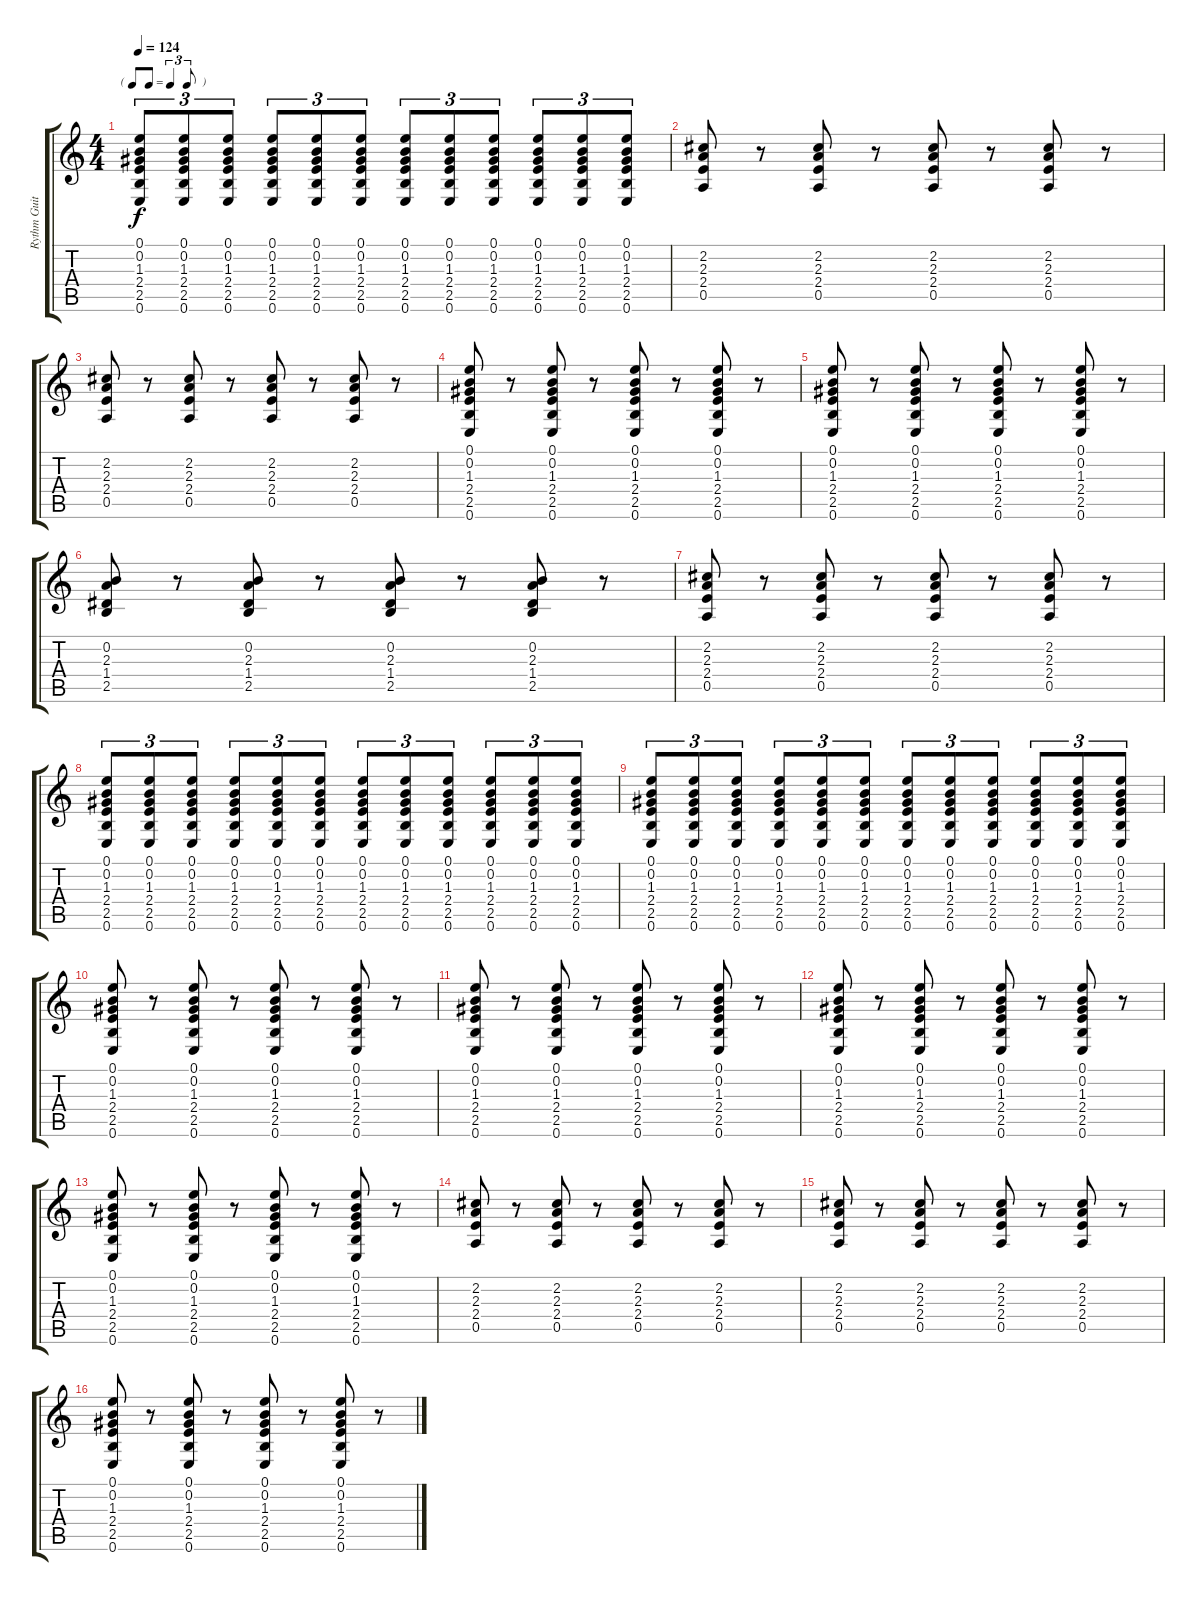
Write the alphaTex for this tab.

\track ("Rythm Guitar" "Rythm Guit") {instrument acousticguitarsteel}
\staff {score tabs}
\tuning (E4 B3 G3 D3 A2 E2) {hide}
\ts (4 4)
\tf triplet8th
\tempo 124
\clef g2
\ks c
(0.1 0.2 1.3 2.4 2.5 0.6).8{tu (3 2) dy f} (0.1 0.2 1.3 2.4 2.5 0.6).8{tu (3 2)} (0.1 0.2 1.3 2.4 2.5 0.6).8{tu (3 2)} (0.1 0.2 1.3 2.4 2.5 0.6).8{tu (3 2)} (0.1 0.2 1.3 2.4 2.5 0.6).8{tu (3 2)} (0.1 0.2 1.3 2.4 2.5 0.6).8{tu (3 2)} (0.1 0.2 1.3 2.4 2.5 0.6).8{tu (3 2)} (0.1 0.2 1.3 2.4 2.5 0.6).8{tu (3 2)} (0.1 0.2 1.3 2.4 2.5 0.6).8{tu (3 2)} (0.1 0.2 1.3 2.4 2.5 0.6).8{tu (3 2)} (0.1 0.2 1.3 2.4 2.5 0.6).8{tu (3 2)} (0.1 0.2 1.3 2.4 2.5 0.6).8{tu (3 2)} |
(2.2 2.3 2.4 0.5).8 r.8 (2.2 2.3 2.4 0.5).8 r.8 (2.2 2.3 2.4 0.5).8 r.8 (2.2 2.3 2.4 0.5).8 r.8 |
(2.2 2.3 2.4 0.5).8 r.8 (2.2 2.3 2.4 0.5).8 r.8 (2.2 2.3 2.4 0.5).8 r.8 (2.2 2.3 2.4 0.5).8 r.8 |
(0.1 0.2 1.3 2.4 2.5 0.6).8 r.8 (0.1 0.2 1.3 2.4 2.5 0.6).8 r.8 (0.1 0.2 1.3 2.4 2.5 0.6).8 r.8 (0.1 0.2 1.3 2.4 2.5 0.6).8 r.8 |
(0.1 0.2 1.3 2.4 2.5 0.6).8 r.8 (0.1 0.2 1.3 2.4 2.5 0.6).8 r.8 (0.1 0.2 1.3 2.4 2.5 0.6).8 r.8 (0.1 0.2 1.3 2.4 2.5 0.6).8 r.8 |
(0.2 2.3 1.4 2.5).8 r.8 (0.2 2.3 1.4 2.5).8 r.8 (0.2 2.3 1.4 2.5).8 r.8 (0.2 2.3 1.4 2.5).8 r.8 |
(2.2 2.3 2.4 0.5).8 r.8 (2.2 2.3 2.4 0.5).8 r.8 (2.2 2.3 2.4 0.5).8 r.8 (2.2 2.3 2.4 0.5).8 r.8 |
(0.1 0.2 1.3 2.4 2.5 0.6).8{tu (3 2)} (0.1 0.2 1.3 2.4 2.5 0.6).8{tu (3 2)} (0.1 0.2 1.3 2.4 2.5 0.6).8{tu (3 2)} (0.1 0.2 1.3 2.4 2.5 0.6).8{tu (3 2)} (0.1 0.2 1.3 2.4 2.5 0.6).8{tu (3 2)} (0.1 0.2 1.3 2.4 2.5 0.6).8{tu (3 2)} (0.1 0.2 1.3 2.4 2.5 0.6).8{tu (3 2)} (0.1 0.2 1.3 2.4 2.5 0.6).8{tu (3 2)} (0.1 0.2 1.3 2.4 2.5 0.6).8{tu (3 2)} (0.1 0.2 1.3 2.4 2.5 0.6).8{tu (3 2)} (0.1 0.2 1.3 2.4 2.5 0.6).8{tu (3 2)} (0.1 0.2 1.3 2.4 2.5 0.6).8{tu (3 2)} |
(0.1 0.2 1.3 2.4 2.5 0.6).8{tu (3 2)} (0.1 0.2 1.3 2.4 2.5 0.6).8{tu (3 2)} (0.1 0.2 1.3 2.4 2.5 0.6).8{tu (3 2)} (0.1 0.2 1.3 2.4 2.5 0.6).8{tu (3 2)} (0.1 0.2 1.3 2.4 2.5 0.6).8{tu (3 2)} (0.1 0.2 1.3 2.4 2.5 0.6).8{tu (3 2)} (0.1 0.2 1.3 2.4 2.5 0.6).8{tu (3 2)} (0.1 0.2 1.3 2.4 2.5 0.6).8{tu (3 2)} (0.1 0.2 1.3 2.4 2.5 0.6).8{tu (3 2)} (0.1 0.2 1.3 2.4 2.5 0.6).8{tu (3 2)} (0.1 0.2 1.3 2.4 2.5 0.6).8{tu (3 2)} (0.1 0.2 1.3 2.4 2.5 0.6).8{tu (3 2)} |
(0.1 0.2 1.3 2.4 2.5 0.6).8 r.8 (0.1 0.2 1.3 2.4 2.5 0.6).8 r.8 (0.1 0.2 1.3 2.4 2.5 0.6).8 r.8 (0.1 0.2 1.3 2.4 2.5 0.6).8 r.8 |
(0.1 0.2 1.3 2.4 2.5 0.6).8 r.8 (0.1 0.2 1.3 2.4 2.5 0.6).8 r.8 (0.1 0.2 1.3 2.4 2.5 0.6).8 r.8 (0.1 0.2 1.3 2.4 2.5 0.6).8 r.8 |
(0.1 0.2 1.3 2.4 2.5 0.6).8 r.8 (0.1 0.2 1.3 2.4 2.5 0.6).8 r.8 (0.1 0.2 1.3 2.4 2.5 0.6).8 r.8 (0.1 0.2 1.3 2.4 2.5 0.6).8 r.8 |
(0.1 0.2 1.3 2.4 2.5 0.6).8 r.8 (0.1 0.2 1.3 2.4 2.5 0.6).8 r.8 (0.1 0.2 1.3 2.4 2.5 0.6).8 r.8 (0.1 0.2 1.3 2.4 2.5 0.6).8 r.8 |
(2.2 2.3 2.4 0.5).8 r.8 (2.2 2.3 2.4 0.5).8 r.8 (2.2 2.3 2.4 0.5).8 r.8 (2.2 2.3 2.4 0.5).8 r.8 |
(2.2 2.3 2.4 0.5).8 r.8 (2.2 2.3 2.4 0.5).8 r.8 (2.2 2.3 2.4 0.5).8 r.8 (2.2 2.3 2.4 0.5).8 r.8 |
(0.1 0.2 1.3 2.4 2.5 0.6).8 r.8 (0.1 0.2 1.3 2.4 2.5 0.6).8 r.8 (0.1 0.2 1.3 2.4 2.5 0.6).8 r.8 (0.1 0.2 1.3 2.4 2.5 0.6).8 r.8
